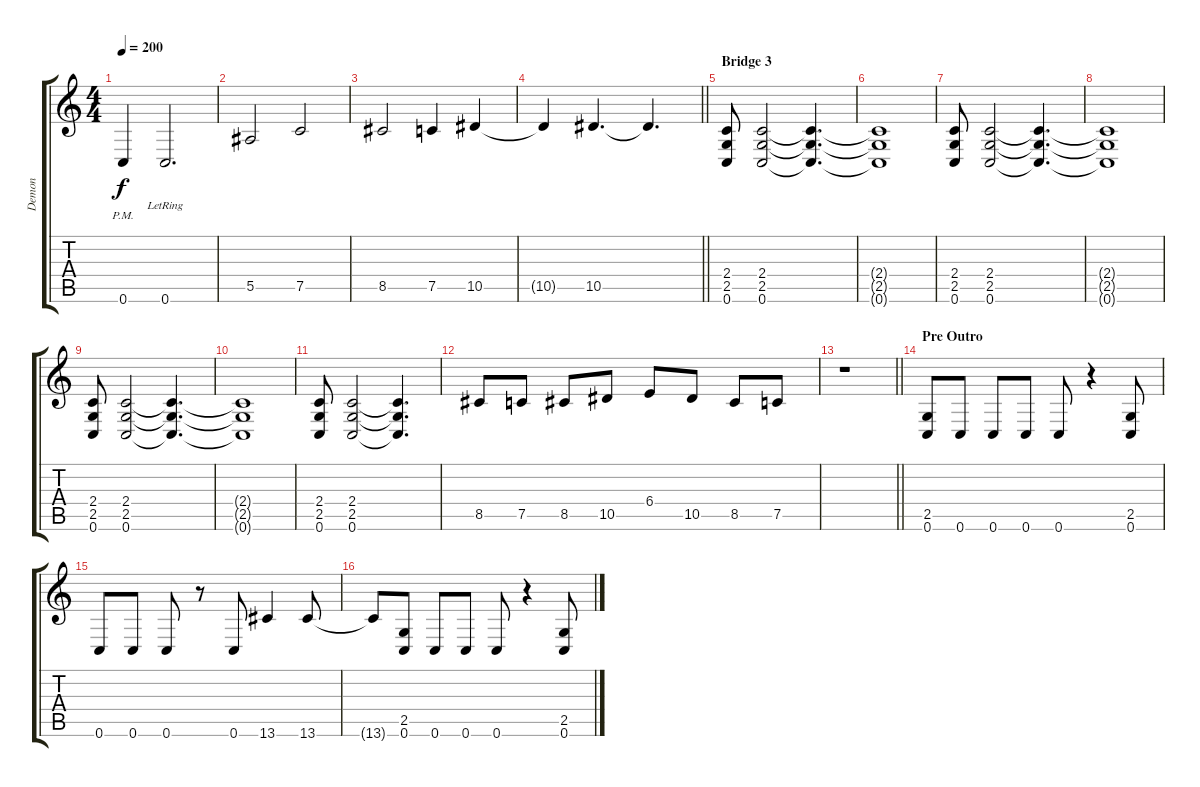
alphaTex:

\track ("Demon" "Demon") {instrument distortionguitar}
\staff {score tabs}
\tuning (C4 G3 Eb3 Bb2 F2 C2) {hide}
\ts (4 4)
\tempo 200
\clef g2
\ks c
0.6{pm}.4{dy f} 0.6{lr}.2{d} |
5.5.2 7.5.2 |
8.5.2 7.5.4 10.5.4 |
\barLineRight lightlight
10.5{t}.4 10.5.4{d} 10.5{t}.4{d} |
\section ("" "Bridge 3")
(2.4 2.5 0.6).8 (2.4 2.5 0.6).2 (2.4{t} 2.5{t} 0.6{t}).4{d} |
(2.4{t} 2.5{t} 0.6{t}).1 |
(2.4 2.5 0.6).8 (2.4 2.5 0.6).2 (2.4{t} 2.5{t} 0.6{t}).4{d} |
(2.4{t} 2.5{t} 0.6{t}).1 |
(2.4 2.5 0.6).8 (2.4 2.5 0.6).2 (2.4{t} 2.5{t} 0.6{t}).4{d} |
(2.4{t} 2.5{t} 0.6{t}).1 |
(2.4 2.5 0.6).8 (2.4 2.5 0.6).2 (2.4{t} 2.5{t} 0.6{t}).4{d} |
8.5.8 7.5.8 8.5.8 10.5.8 6.4.8 10.5.8 8.5.8 7.5.8 |
\barLineRight lightlight
r.1 |
\section ("" "Pre Outro")
(2.5 0.6).8 0.6.8 0.6.8 0.6.8 0.6.8 r.4 (2.5 0.6).8 |
0.6.8 0.6.8 0.6.8 r.8 0.6.8 13.6.4 13.6.8 |
13.6{t}.8 (2.5 0.6).8 0.6.8 0.6.8 0.6.8 r.4 (2.5 0.6).8
